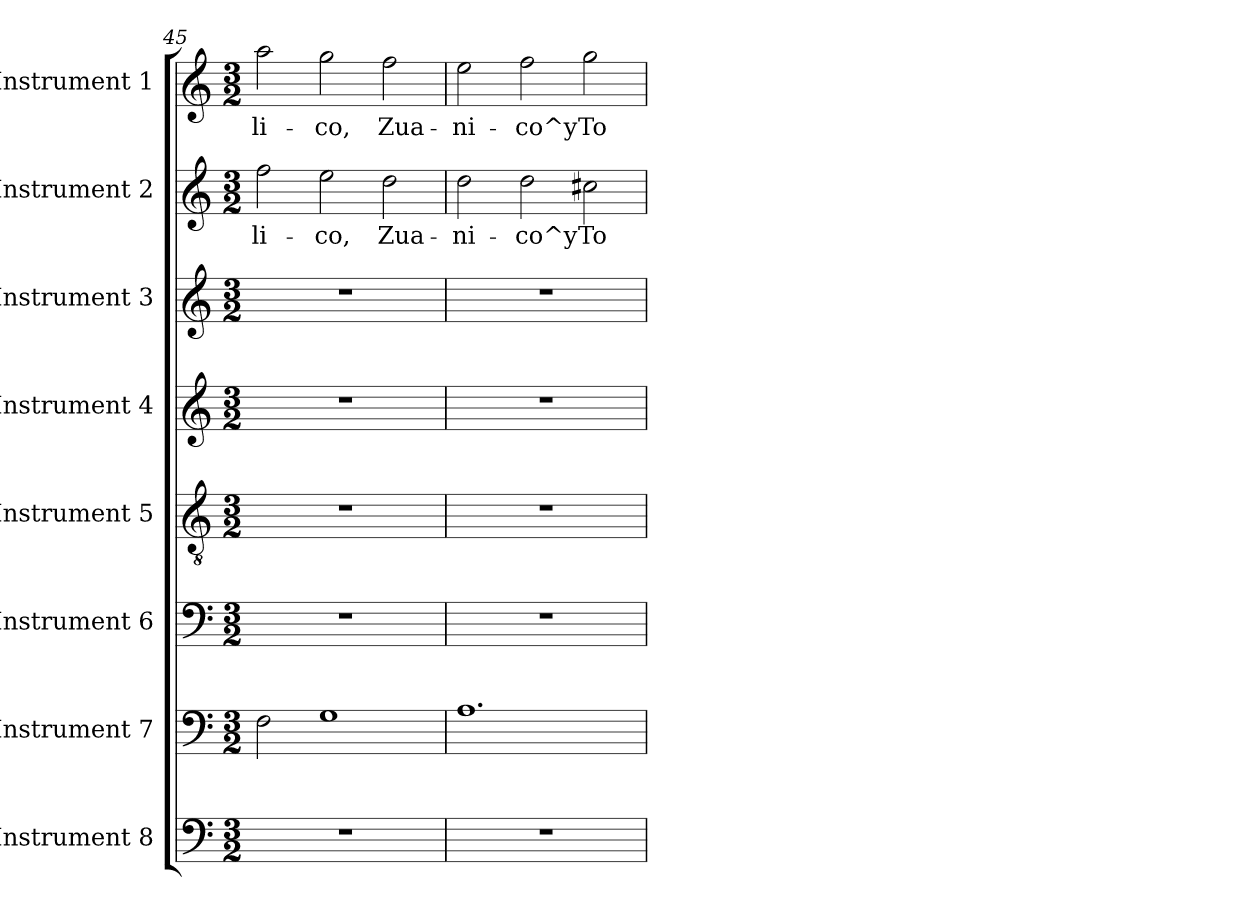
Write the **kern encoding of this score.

**kern	**kern	**kern	**kern	**kern	**kern	**kern	**text	**kern	**text
*part8	*part7	*part6	*part5	*part4	*part3	*part2	*part2	*part1	*part1
*staff8	*staff7	*staff6	*staff5	*staff4	*staff3	*staff2	*staff2	*staff1	*staff1
*I"Instrument 8	*I"Instrument 7	*I"Instrument 6	*I"Instrument 5	*I"Instrument 4	*I"Instrument 3	*I"Instrument 2	*	*I"Instrument 1	*
*clefF4	*clefF4	*clefF4	*clefGv2	*clefG2	*clefG2	*clefG2	*	*clefG2	*
*k[]	*k[]	*k[]	*k[]	*k[]	*k[]	*k[]	*	*k[]	*
*C:	*C:	*C:	*C:	*C:	*C:	*C:	*	*C:	*
*M3/2	*M3/2	*M3/2	*M3/2	*M3/2	*M3/2	*M3/2	*	*M3/2	*
=45	=45	=45	=45	=45	=45	=45	=45	=45	=45
!	!	!	!	!	!	!	!LO:LY:b:rj	!	!LO:LY:b:cj
1.r	2F\	1.r	1.r	1.r	1.r	2ff\	-li-	2aa\	-li-
!	!	!	!	!	!	!	!LO:LY:b:rj	!	!LO:LY:b:cj
.	1G	.	.	.	.	2ee\	-co,	2gg\	-co,
!	!	!	!	!	!	!	!LO:LY:b:rj	!	!LO:LY:b:cj
.	.	.	.	.	.	2dd\	Zua-	2ff\	Zua-
=46	=46	=46	=46	=46	=46	=46	=46	=46	=46
!	!	!	!	!	!	!	!LO:LY:b:rj	!	!LO:LY:b:cj
1.r	1.A	1.r	1.r	1.r	1.r	2dd\	-ni-	2ee\	-ni-
!	!	!	!	!	!	!	!LO:LY:b:rj	!	!LO:LY:b:cj
.	.	.	.	.	.	2dd\	-co^y	2ff\	-co^y
!	!	!	!	!	!	!	!LO:LY:b:rj	!	!LO:LY:b:cj
.	.	.	.	.	.	2cc#X\	To-	2gg\	To-
=	=	=	=	=	=	=	=	=	=
*-	*-	*-	*-	*-	*-	*-	*-	*-	*-
